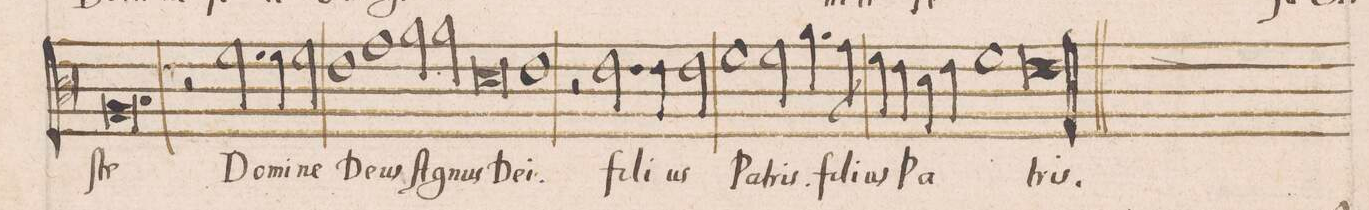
**kern	**text
*I"DISCANTVS	*
*clefC3	*
*k[]	*
*met(C|)	*
*M2/1	*
0.A	-ſte
=49-	=49-
=50-	=50-
2r	.
2.f\	Do-
4f\	-mi-
2f\	-ne
=51-	=51-
1e	De-
1g	-us
=52-	=52-
2a\	A-
2a\	-gnus
0d	De-
=53-	=53-
1e	-i.
=54-	=54-
2r	.
2.e\	fi-
4e\	-li-
2e\	-us
=55-	=55-
1f	Pa-
2f\	-tris.
4.a\	fi-
8g\	-li-
=56-	=56-
4f\	-us
4e\	Pa-
4d\	.
4e\	.
1f	.
=57-	=57-
0el	-tris.
*-	*-
